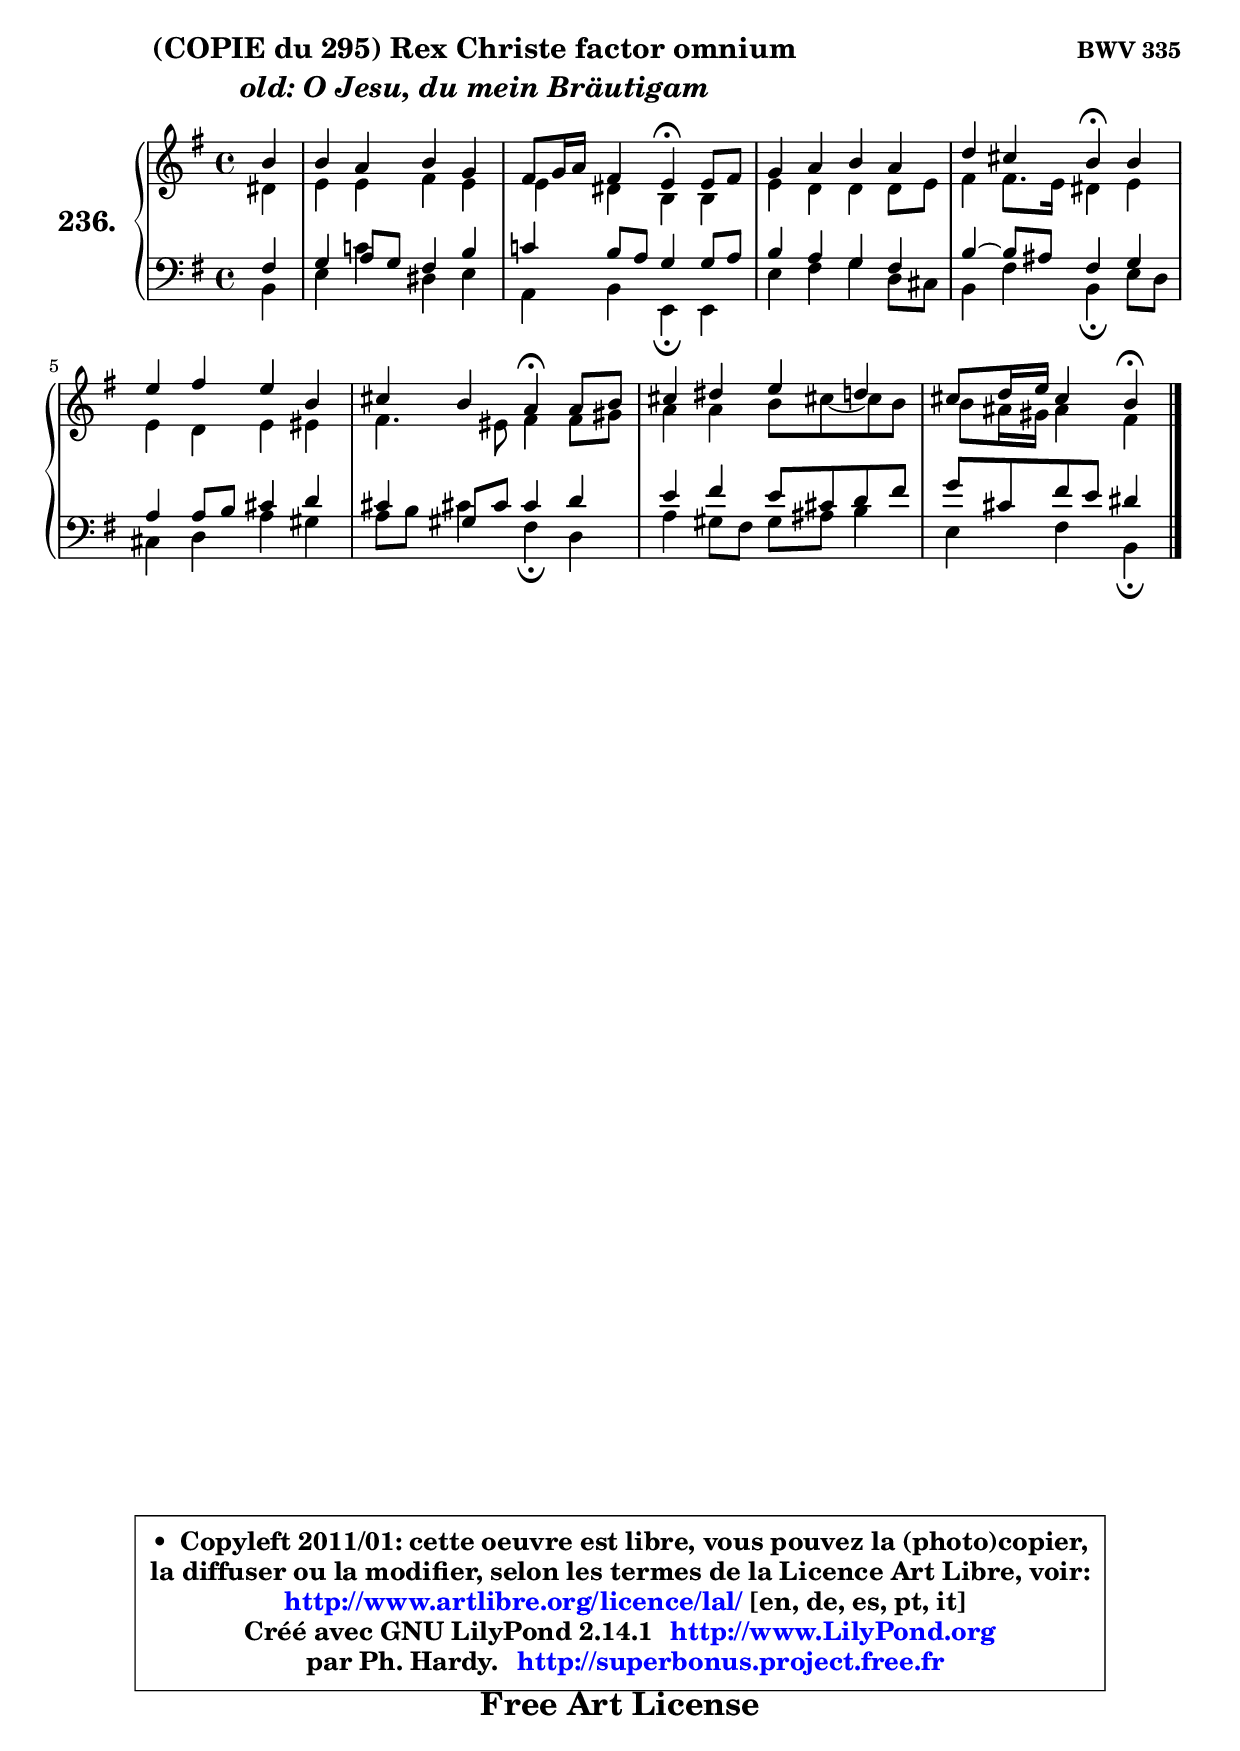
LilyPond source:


\version "2.14.1"

    \paper {
%	system-system-spacing #'padding = #0.1
%	score-system-spacing #'padding = #0.1
%	ragged-bottom = ##f
%	ragged-last-bottom = ##f
	}

    \header {
      opus = \markup { \bold "BWV 335" }
      piece = \markup { \hspace #9 \fontsize #2 \bold \column \center-align { \line { "(COPIE du 295) Rex Christe factor omnium" }
                     \line { \italic "old: O Jesu, du mein Bräutigam" }
                 } }
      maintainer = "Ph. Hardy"
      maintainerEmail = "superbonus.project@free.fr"
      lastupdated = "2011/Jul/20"
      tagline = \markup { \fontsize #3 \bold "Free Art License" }
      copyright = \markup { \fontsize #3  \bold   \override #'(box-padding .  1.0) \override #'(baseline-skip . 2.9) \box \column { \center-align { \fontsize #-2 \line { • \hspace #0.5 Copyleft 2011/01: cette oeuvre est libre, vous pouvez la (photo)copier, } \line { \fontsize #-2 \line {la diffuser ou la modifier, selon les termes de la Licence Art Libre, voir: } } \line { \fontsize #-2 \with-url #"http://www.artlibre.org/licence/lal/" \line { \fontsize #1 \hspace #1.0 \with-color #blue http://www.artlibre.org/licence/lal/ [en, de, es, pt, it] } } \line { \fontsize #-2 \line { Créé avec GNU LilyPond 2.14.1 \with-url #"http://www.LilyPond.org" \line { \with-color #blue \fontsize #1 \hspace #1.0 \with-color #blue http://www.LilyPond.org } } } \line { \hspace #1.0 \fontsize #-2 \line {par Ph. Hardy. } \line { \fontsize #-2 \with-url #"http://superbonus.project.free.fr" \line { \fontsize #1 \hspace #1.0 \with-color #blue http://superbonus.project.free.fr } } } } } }

	  }

  guidemidi = {
        r4 |
        R1 |
        r2 \tempo 4 = 30 r4 \tempo 4 = 78 r4 |
        R1 |
        r2 \tempo 4 = 30 r4 \tempo 4 = 78 r4 |
        R1 |
        r2 \tempo 4 = 30 r4 \tempo 4 = 78 r4 |
        R1 |
        r2 \tempo 4 = 30 r4
	}

  upper = {
	\time 4/4
        \key e \minor
	\clef treble
	\partial 4
	\voiceOne
	<< { 
	% SOPRANO
	\set Voice.midiInstrument = "acoustic grand"
	\relative c'' {
        b4 |
        b4 a b g |
        fis8 g16 a fis4 e4\fermata e8 fis |
        g4 a b a |
        d4 cis b\fermata b |
        e4 fis e b |
        cis4 b a\fermata a8 b |
        cis4 dis e d |
        cis8 d16 e cis4 b4\fermata
        \bar "|."
	} % fin de relative
	}

	\context Voice="1" { \voiceTwo 
	% ALTO
	\set Voice.midiInstrument = "acoustic grand"
	\relative c' {
        dis4 |
        e4 e fis e |
        e4 dis b b |
        e4 d d d8 e |
        fis4 fis8. e16 dis4 e |
        e4 d e eis |
        fis4. eis8 fis4 fis8 gis |
        a4 a b8 cis!8 ~ cis b |
        b8 ais16 gis ais4 fis
        \bar "|."
	} % fin de relative
	\oneVoice
	} >>
	}

    lower = {
	\time 4/4
	\key e \minor
	\clef bass
	\partial 4
	\voiceOne
	<< { 
	% TENOR
	\set Voice.midiInstrument = "acoustic grand"
	\relative c {
        fis4 |
        g4 a8 g fis4 b |
        c!4 b8 a g4 g8 a |
        b4 a g fis |
        b4 ~ b8 ais fis4 g |
        a4 a8 b cis4 d |
        cis4 gis8 cis cis4 d |
        e4 fis e8 cis d fis |
        g8 cis, fis e dis4
        \bar "|."
	} % fin de relative
	}
	\context Voice="1" { \voiceTwo 
	% BASS
	\set Voice.midiInstrument = "acoustic grand"
	\relative c {
        b4 |
        e4 c'!4 dis, e |
        a,4 b e,4\fermata e |
        e'4 fis g d8 cis |
        b4 fis' b,\fermata e8 d |
        cis4 d a' gis |
        a8 b cis!4 fis,4\fermata d |
        a'4 gis8 fis gis ais b4 |
        e,4 fis b,4\fermata
        \bar "|."
	} % fin de relative
	\oneVoice
	} >>
	}


    \score { 

	\new PianoStaff <<
	\set PianoStaff.instrumentName = \markup { \bold \huge "236." }
	\new Staff = "upper" \upper
	\new Staff = "lower" \lower
	>>

    \layout {
%	ragged-last = ##f
	   }

         } % fin de score

  \score {
    \unfoldRepeats { << \guidemidi \upper \lower >> }
    \midi {
    \context {
     \Staff
      \remove "Staff_performer"
               }

     \context {
      \Voice
       \consists "Staff_performer"
                }

     \context { 
      \Score
      tempoWholesPerMinute = #(ly:make-moment 78 4)
		}
	    }
	}

